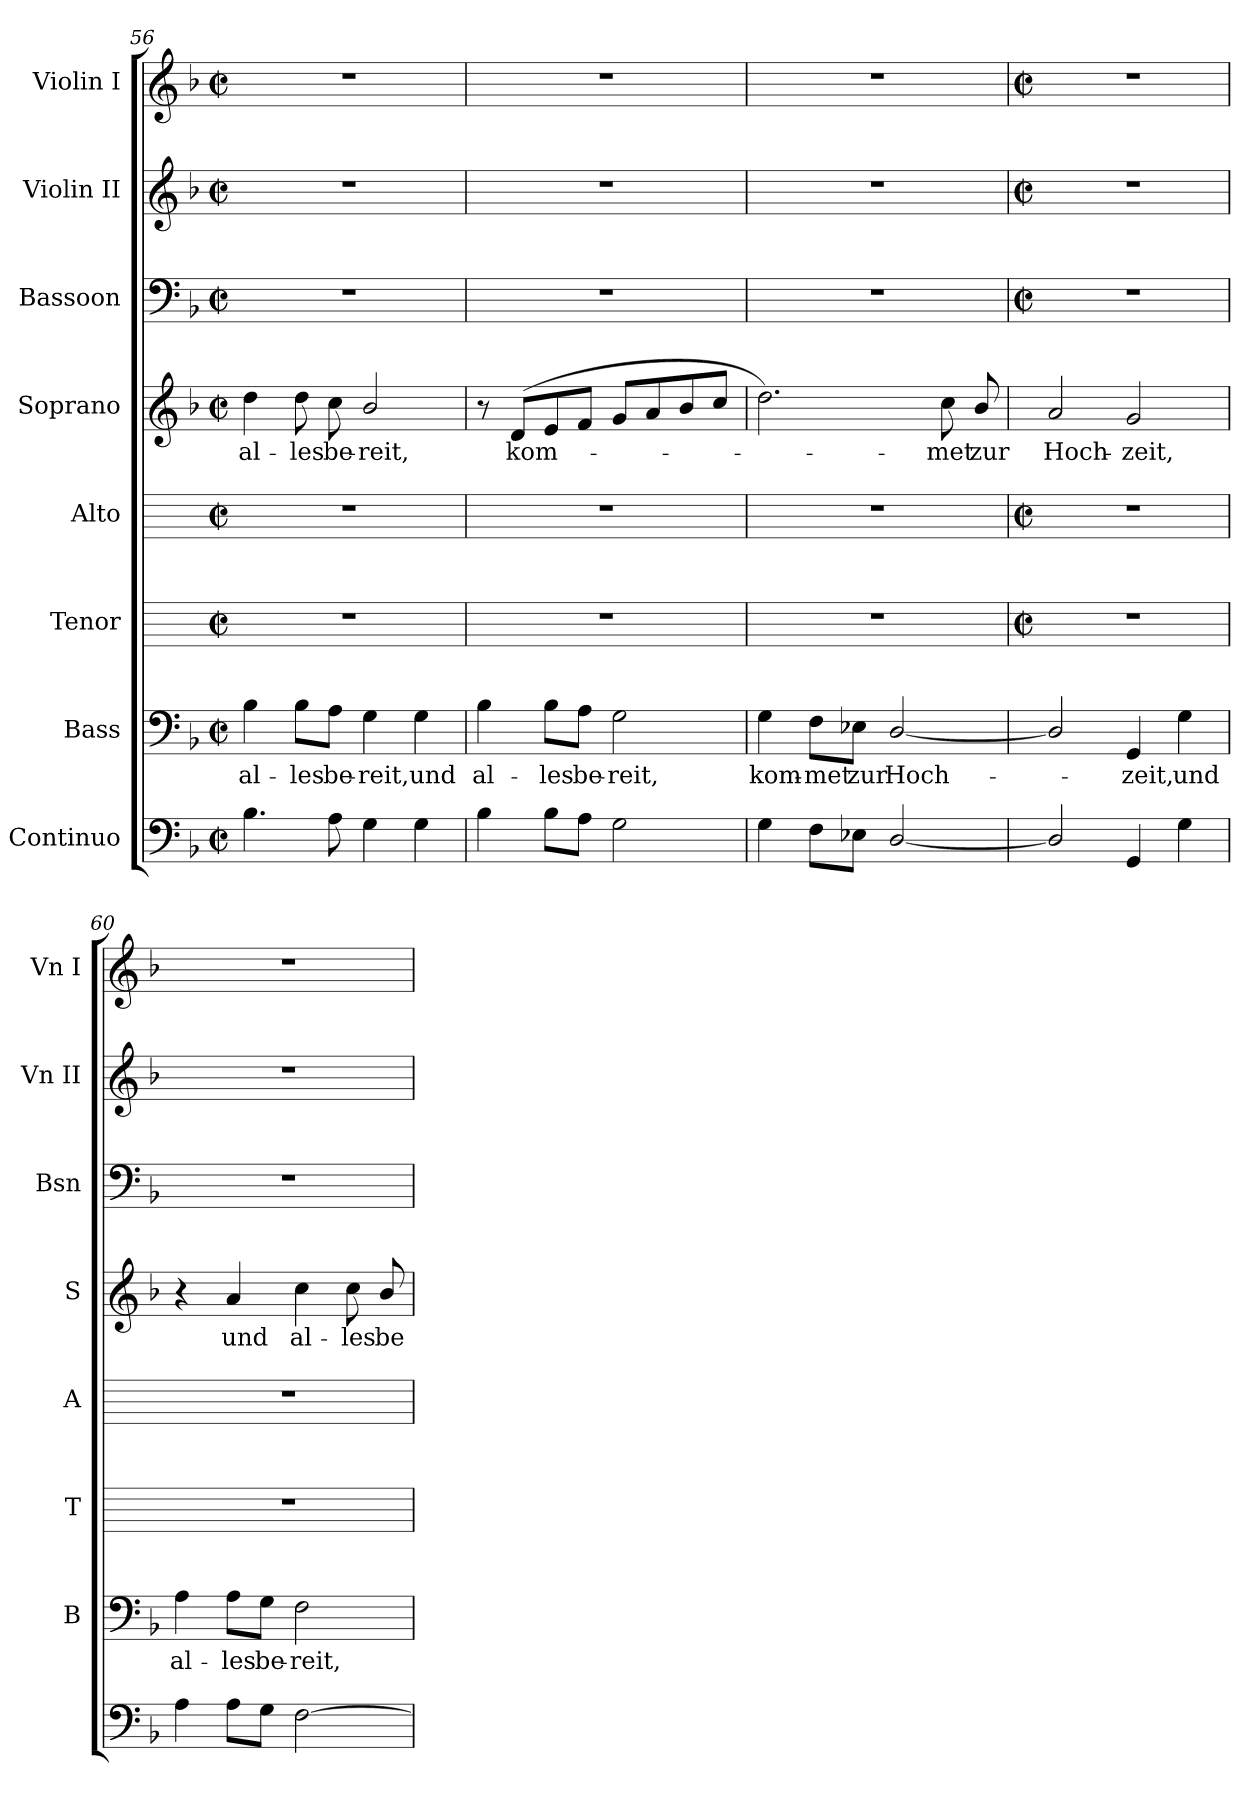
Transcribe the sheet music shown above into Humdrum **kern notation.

**kern	**kern	**text	**kern	**kern	**kern	**text	**kern	**kern	**kern
*part8	*part7	*part7	*part6	*part5	*part4	*part4	*part3	*part2	*part1
*staff8	*staff7	*staff7	*staff6	*staff5	*staff4	*staff4	*staff3	*staff2	*staff1
*I"Continuo	*I"Bass	*	*I"Tenor	*I"Alto	*I"Soprano	*	*I"Bassoon	*I"Violin II	*I"Violin I
*	*I'B	*	*I'T	*I'A	*I'S	*	*I'Bsn	*I'Vn II	*I'Vn I
*clefF4	*clefF4	*	*	*	*clefG2	*	*clefF4	*clefG2	*clefG2
*k[b-]	*k[b-]	*	*	*	*k[b-]	*	*k[b-]	*k[b-]	*k[b-]
*F:	*F:	*	*	*	*F:	*	*F:	*F:	*F:
*M2/2	*M2/2	*	*M2/2	*M2/2	*M2/2	*	*M2/2	*M2/2	*M2/2
*met(c|)	*met(c|)	*	*met(c|)	*met(c|)	*met(c|)	*	*met(c|)	*met(c|)	*met(c|)
=56	=56	=56	=56	=56	=56	=56	=56	=56	=56
!	!	!LO:LY:b	!	!	!	!LO:LY:b	!	!	!
4.B-	4B-	al-	1r	1r	4dd	al-	1r	1r	1r
!	!	!LO:LY:b	!	!	!	!LO:LY:b	!	!	!
.	8B-\L	-les	.	.	8dd	-les	.	.	.
!	!	!LO:LY:b	!	!	!	!LO:LY:b	!	!	!
8A	8A\J	be-	.	.	8cc	be-	.	.	.
!	!	!LO:LY:b	!	!	!	!LO:LY:b	!	!	!
4G	4G	-reit,	.	.	2b-/	-reit,	.	.	.
!	!	!LO:LY:b	!	!	!	!	!	!	!
4G	4G	und	.	.	.	.	.	.	.
=57	=57	=57	=57	=57	=57	=57	=57	=57	=57
!	!	!LO:LY:b	!	!	!	!	!	!	!
4B-	4B-	al-	1r	1r	8r	.	1r	1r	1r
!	!	!	!	!	!	!LO:LY:b	!	!	!
.	.	.	.	.	(<8dL	kom-	.	.	.
!	!	!LO:LY:b	!	!	!	!	!	!	!
8B-L	8B-\L	-les	.	.	8e	.	.	.	.
!	!	!LO:LY:b	!	!	!	!	!	!	!
8AJ	8A\J	be-	.	.	8fJ	.	.	.	.
!	!	!LO:LY:b	!	!	!	!	!	!	!
2G	2G	-reit,	.	.	8gL	.	.	.	.
.	.	.	.	.	8a	.	.	.	.
.	.	.	.	.	8b-	.	.	.	.
.	.	.	.	.	8ccJ	.	.	.	.
=58	=58	=58	=58	=58	=58	=58	=58	=58	=58
!	!	!LO:LY:b	!	!	!	!	!	!	!
4G	4G	kom-	1r	1r	2.dd)	.	1r	1r	1r
!	!	!LO:LY:b	!	!	!	!	!	!	!
8FL	8F\L	-met	.	.	.	.	.	.	.
!	!	!LO:LY:b	!	!	!	!	!	!	!
8E-XJ	8E-X\J	zur	.	.	.	.	.	.	.
!	!	!LO:LY:b	!	!	!	!	!	!	!
[2D/	[2D/	Hoch-	.	.	.	.	.	.	.
!	!	!	!	!	!	!LO:LY:b	!	!	!
.	.	.	.	.	8cc	met	.	.	.
!	!	!	!	!	!	!LO:LY:b	!	!	!
.	.	.	.	.	8b-/	zur	.	.	.
!!LO:LB:g=z
=59	=59	=59	=59	=59	=59	=59	=59	=59	=59
*	*	*	*M2/2	*M2/2	*	*	*M2/2	*M2/2	*M2/2
*	*	*	*met(c|)	*met(c|)	*	*	*met(c|)	*met(c|)	*met(c|)
!	!	!	!	!	!	!LO:LY:b	!	!	!
2D/]	2D/]	.	1r	1r	2a	Hoch-	1r	1r	1r
!	!	!LO:LY:b	!	!	!	!LO:LY:b	!	!	!
4GG	4GG	zeit,	.	.	2g	-zeit,	.	.	.
!	!	!LO:LY:b	!	!	!	!	!	!	!
4G	4G	und	.	.	.	.	.	.	.
=60	=60	=60	=60	=60	=60	=60	=60	=60	=60
!	!	!LO:LY:b	!	!	!	!	!	!	!
4A	4A	al-	1r	1r	4r	.	1r	1r	1r
!	!	!LO:LY:b	!	!	!	!LO:LY:b	!	!	!
8AL	8A\L	-les	.	.	4a	und	.	.	.
!	!	!LO:LY:b	!	!	!	!	!	!	!
8GJ	8G\J	be-	.	.	.	.	.	.	.
!	!	!LO:LY:b	!	!	!	!LO:LY:b	!	!	!
[2F	2F	-reit,	.	.	4cc	al-	.	.	.
!	!	!	!	!	!	!LO:LY:b	!	!	!
.	.	.	.	.	8cc	-les	.	.	.
!	!	!	!	!	!	!LO:LY:b	!	!	!
.	.	.	.	.	8b-/	be-	.	.	.
=	=	=	=	=	=	=	=	=	=
*-	*-	*-	*-	*-	*-	*-	*-	*-	*-
